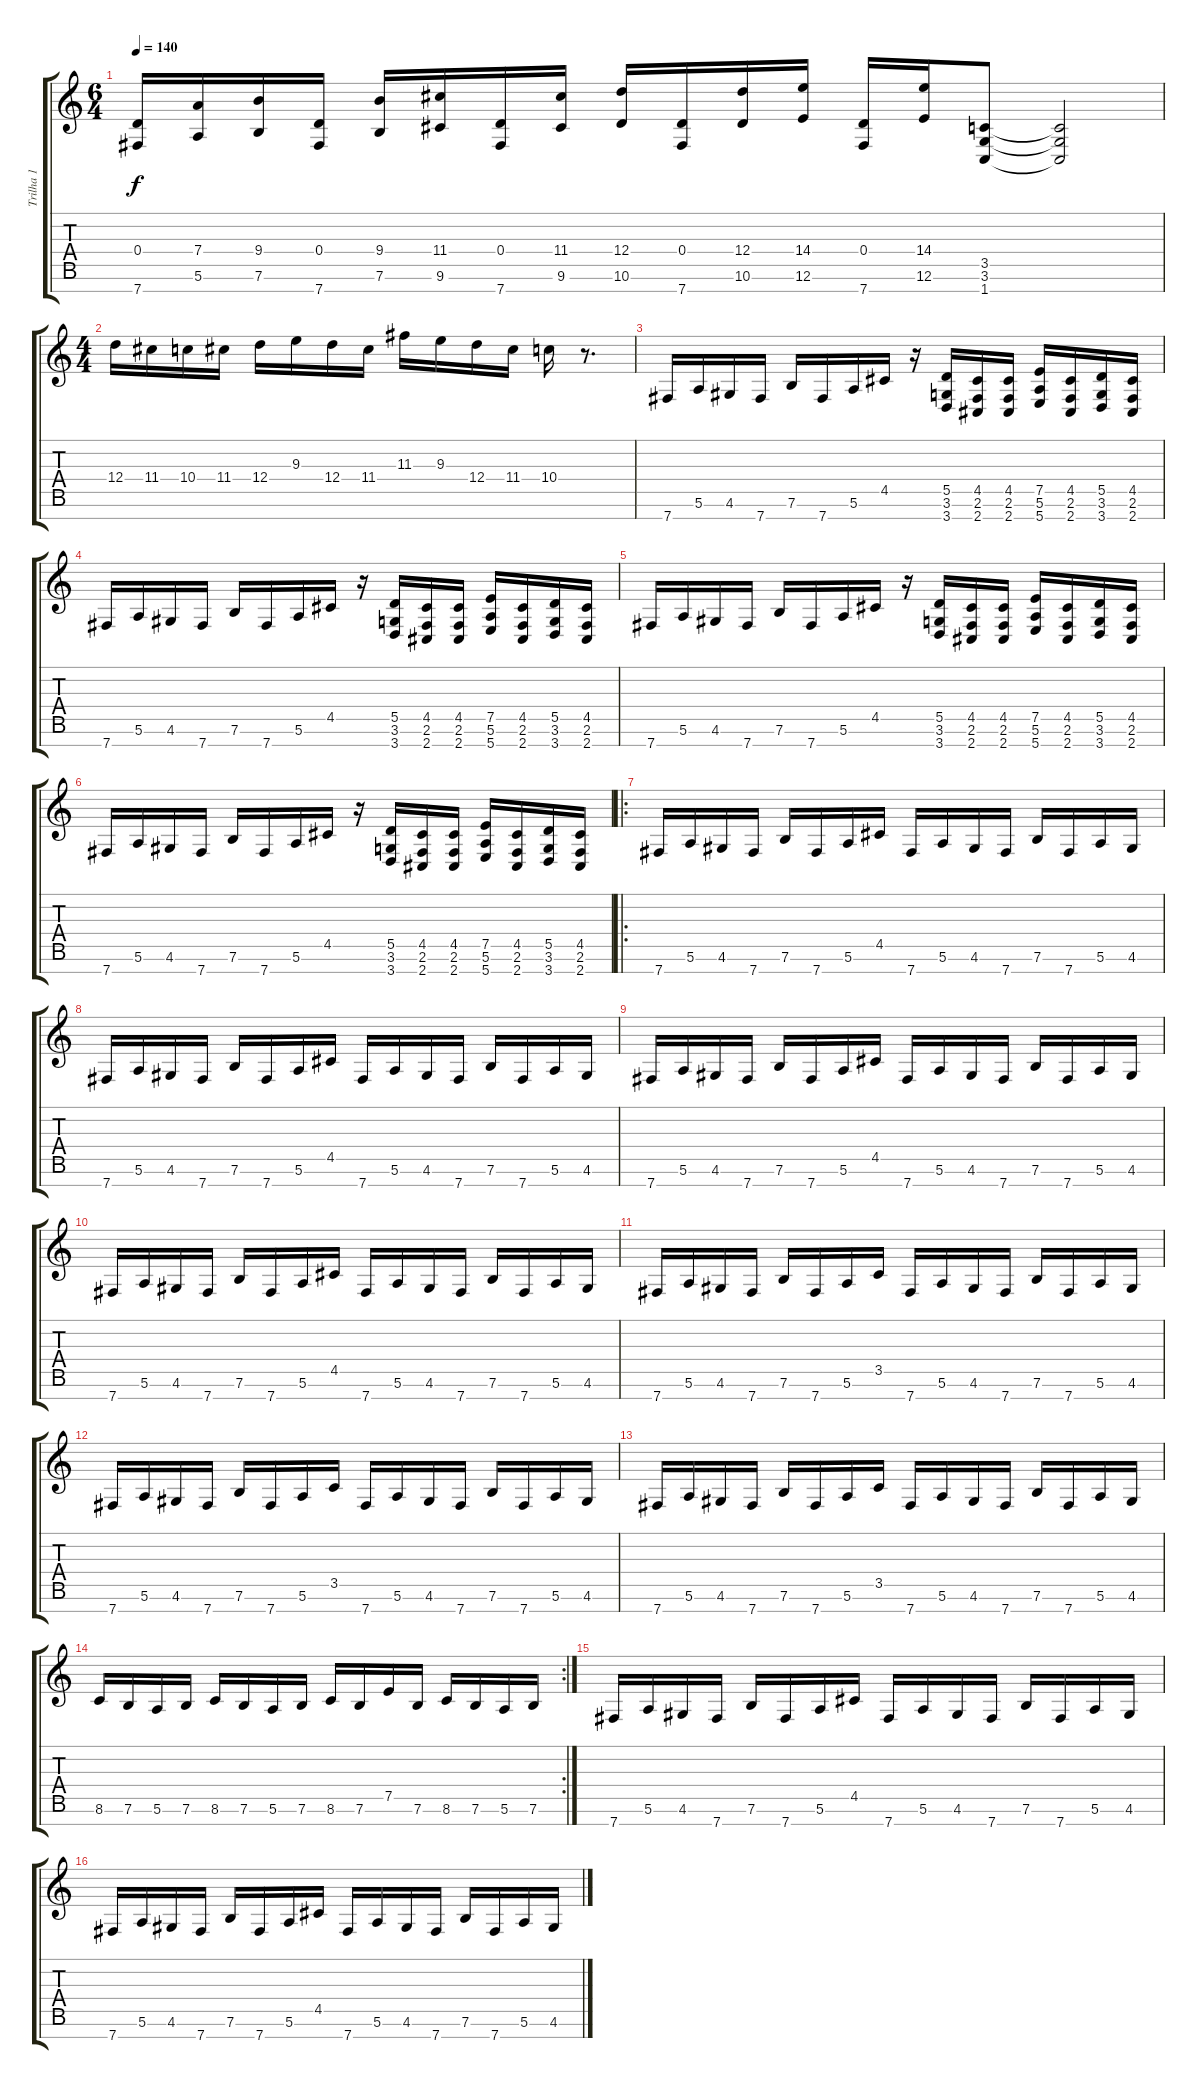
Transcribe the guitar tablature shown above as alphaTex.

\track ("Trilha 1" "Trilha 1") {instrument distortionguitar}
\staff {score tabs}
\tuning (E4 B3 G3 D3 A2 E2 B1) {hide}
\ts (6 4)
\tempo 140
\clef g2
\ks c
(0.4 7.7).16{dy f} (7.4 5.6).16 (9.4 7.6).16 (0.4 7.7).16 (9.4 7.6).16 (11.4 9.6).16 (0.4 7.7).16 (11.4 9.6).16 (12.4 10.6).16 (0.4 7.7).16 (12.4 10.6).16 (14.4 12.6).16 (0.4 7.7).16 (14.4 12.6).16 (3.5 3.6 1.7).8 (3.5{t} 3.6{t} 1.7{t}).2 |
\ts (4 4)
12.4.16 11.4.16 10.4.16 11.4.16 12.4.16 9.3.16 12.4.16 11.4.16 11.3.16 9.3.16 12.4.16 11.4.16 10.4.16 r.8{d} |
7.7.16 5.6.16 4.6.16 7.7.16 7.6.16 7.7.16 5.6.16 4.5.16 r.16 (5.5 3.6 3.7).16 (4.5 2.6 2.7).16 (4.5 2.6 2.7).16 (7.5 5.6 5.7).16 (4.5 2.6 2.7).16 (5.5 3.6 3.7).16 (4.5 2.6 2.7).16 |
7.7.16 5.6.16 4.6.16 7.7.16 7.6.16 7.7.16 5.6.16 4.5.16 r.16 (5.5 3.6 3.7).16 (4.5 2.6 2.7).16 (4.5 2.6 2.7).16 (7.5 5.6 5.7).16 (4.5 2.6 2.7).16 (5.5 3.6 3.7).16 (4.5 2.6 2.7).16 |
7.7.16 5.6.16 4.6.16 7.7.16 7.6.16 7.7.16 5.6.16 4.5.16 r.16 (5.5 3.6 3.7).16 (4.5 2.6 2.7).16 (4.5 2.6 2.7).16 (7.5 5.6 5.7).16 (4.5 2.6 2.7).16 (5.5 3.6 3.7).16 (4.5 2.6 2.7).16 |
7.7.16 5.6.16 4.6.16 7.7.16 7.6.16 7.7.16 5.6.16 4.5.16 r.16 (5.5 3.6 3.7).16 (4.5 2.6 2.7).16 (4.5 2.6 2.7).16 (7.5 5.6 5.7).16 (4.5 2.6 2.7).16 (5.5 3.6 3.7).16 (4.5 2.6 2.7).16 |
\ro
7.7.16 5.6.16 4.6.16 7.7.16 7.6.16 7.7.16 5.6.16 4.5.16 7.7.16 5.6.16 4.6.16 7.7.16 7.6.16 7.7.16 5.6.16 4.6.16 |
7.7.16 5.6.16 4.6.16 7.7.16 7.6.16 7.7.16 5.6.16 4.5.16 7.7.16 5.6.16 4.6.16 7.7.16 7.6.16 7.7.16 5.6.16 4.6.16 |
7.7.16 5.6.16 4.6.16 7.7.16 7.6.16 7.7.16 5.6.16 4.5.16 7.7.16 5.6.16 4.6.16 7.7.16 7.6.16 7.7.16 5.6.16 4.6.16 |
7.7.16 5.6.16 4.6.16 7.7.16 7.6.16 7.7.16 5.6.16 4.5.16 7.7.16 5.6.16 4.6.16 7.7.16 7.6.16 7.7.16 5.6.16 4.6.16 |
7.7.16 5.6.16 4.6.16 7.7.16 7.6.16 7.7.16 5.6.16 3.5.16 7.7.16 5.6.16 4.6.16 7.7.16 7.6.16 7.7.16 5.6.16 4.6.16 |
7.7.16 5.6.16 4.6.16 7.7.16 7.6.16 7.7.16 5.6.16 3.5.16 7.7.16 5.6.16 4.6.16 7.7.16 7.6.16 7.7.16 5.6.16 4.6.16 |
7.7.16 5.6.16 4.6.16 7.7.16 7.6.16 7.7.16 5.6.16 3.5.16 7.7.16 5.6.16 4.6.16 7.7.16 7.6.16 7.7.16 5.6.16 4.6.16 |
\rc 2
8.6.16 7.6.16 5.6.16 7.6.16 8.6.16 7.6.16 5.6.16 7.6.16 8.6.16 7.6.16 7.5.16 7.6.16 8.6.16 7.6.16 5.6.16 7.6.16 |
7.7.16 5.6.16 4.6.16 7.7.16 7.6.16 7.7.16 5.6.16 4.5.16 7.7.16 5.6.16 4.6.16 7.7.16 7.6.16 7.7.16 5.6.16 4.6.16 |
7.7.16 5.6.16 4.6.16 7.7.16 7.6.16 7.7.16 5.6.16 4.5.16 7.7.16 5.6.16 4.6.16 7.7.16 7.6.16 7.7.16 5.6.16 4.6.16
